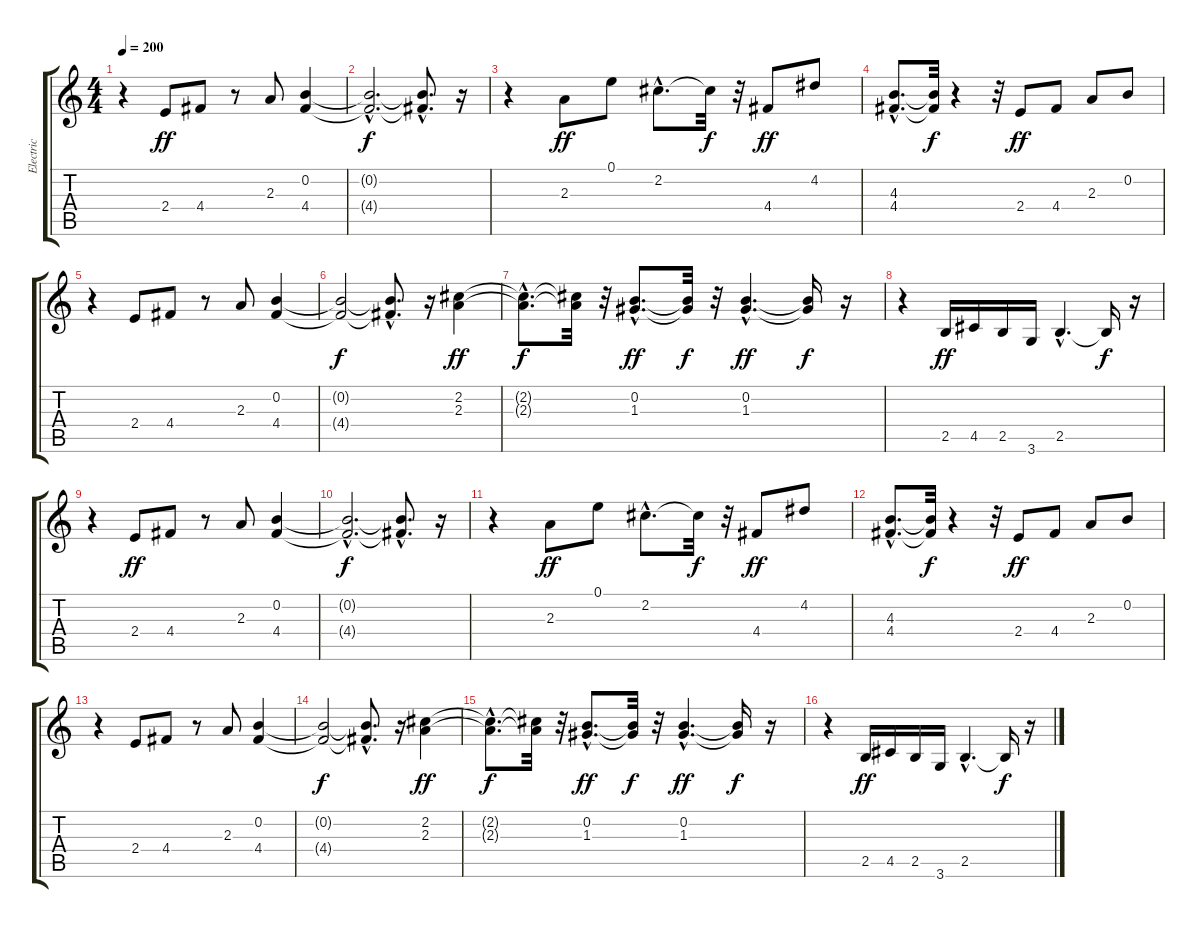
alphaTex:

\track ("Electric" "Electric") {instrument distortionguitar}
\staff {score tabs}
\tuning (E4 B3 G3 D3 A2 E2) {hide}
\ts (4 4)
\tempo 200
\clef g2
\ks c
r.4{dy f} 2.4.8{dy ff} 4.4.8 r.8 2.3.8 (0.2 4.4).4 |
(0.2{hac t} 4.4{hac t}).2{d dy f} (0.2{hac t} 4.4{hac t}).8{d} r.16 |
r.4 2.3.8{dy ff} 0.1.8 2.2{hac}.8{d} 2.2{t}.32{dy f} r.32 4.4.8{dy ff} 4.2.8 |
(4.3{hac} 4.4{hac}).8{d} (4.3{t} 4.4{t}).32{dy f} r.4 r.32 2.4.8{dy ff} 4.4.8 2.3.8 0.2.8 |
r.4 2.4.8 4.4.8 r.8 2.3.8 (0.2 4.4).4 |
(0.2{t} 4.4{t}).2{dy f} (0.2{hac t} 4.4{hac t}).8{d} r.16 (2.2 2.3).4{dy ff} |
(2.2{hac t} 2.3{hac t}).8{d dy f} (2.2{t} 2.3{t}).32 r.32 (0.2{hac} 1.3{hac}).8{d dy ff} (0.2{t} 1.3{t}).32{dy f} r.32 (0.2{hac} 1.3{hac}).4{d dy ff} (0.2{t} 1.3{t}).16{dy f} r.16 |
r.4 2.5.16{dy ff} 4.5.16 2.5.16 3.6.16 2.5{hac}.4{d} 2.5{t}.16{dy f} r.16 |
r.4 2.4.8{dy ff} 4.4.8 r.8 2.3.8 (0.2 4.4).4 |
(0.2{hac t} 4.4{hac t}).2{d dy f} (0.2{hac t} 4.4{hac t}).8{d} r.16 |
r.4 2.3.8{dy ff} 0.1.8 2.2{hac}.8{d} 2.2{t}.32{dy f} r.32 4.4.8{dy ff} 4.2.8 |
(4.3{hac} 4.4{hac}).8{d} (4.3{t} 4.4{t}).32{dy f} r.4 r.32 2.4.8{dy ff} 4.4.8 2.3.8 0.2.8 |
r.4 2.4.8 4.4.8 r.8 2.3.8 (0.2 4.4).4 |
(0.2{t} 4.4{t}).2{dy f} (0.2{hac t} 4.4{hac t}).8{d} r.16 (2.2 2.3).4{dy ff} |
(2.2{hac t} 2.3{hac t}).8{d dy f} (2.2{t} 2.3{t}).32 r.32 (0.2{hac} 1.3{hac}).8{d dy ff} (0.2{t} 1.3{t}).32{dy f} r.32 (0.2{hac} 1.3{hac}).4{d dy ff} (0.2{t} 1.3{t}).16{dy f} r.16 |
r.4 2.5.16{dy ff} 4.5.16 2.5.16 3.6.16 2.5{hac}.4{d} 2.5{t}.16{dy f} r.16
